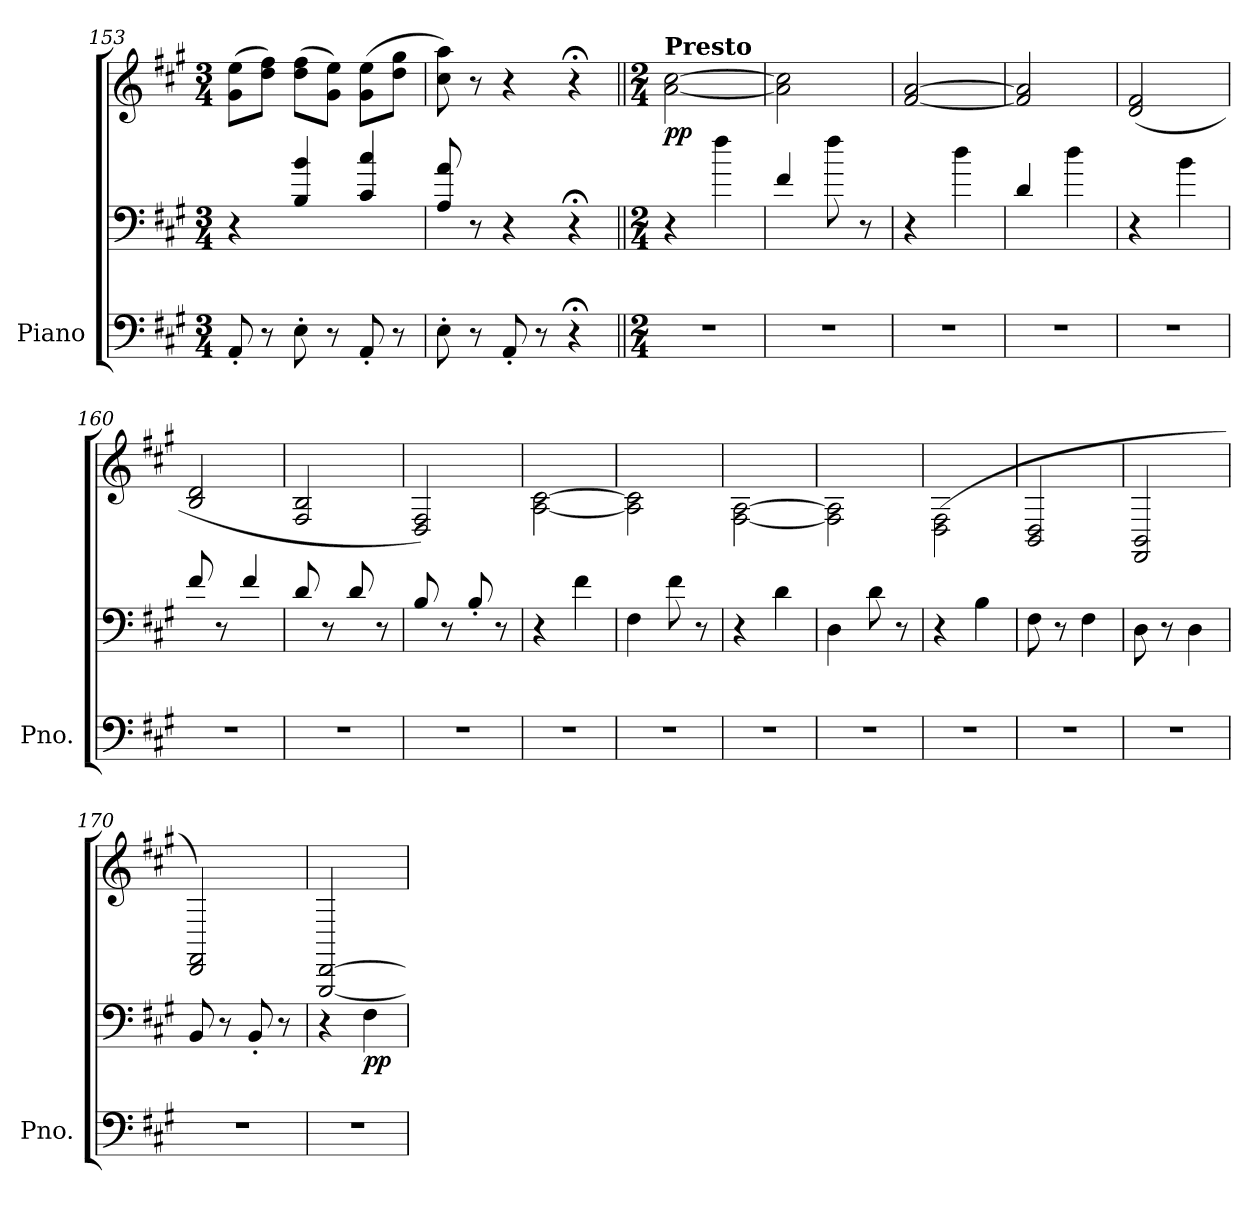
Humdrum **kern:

**kern	**kern	**kern	**dynam
*part1	*part1	*part1	*part1
*staff3	*staff2	*staff1	*staff1/2/3
*I"Piano	*	*	*
*I'Pno.	*	*	*
*clefF4	*clefF4	*clefG2	*
*k[f#c#g#]	*k[f#c#g#]	*k[f#c#g#]	*
*M3/4	*M3/4	*M3/4	*
*MM156	*MM156	*MM156	*
=153	=153	=153	=153
8AA'/	4r	(>8g#\ 8ee\L	.
*	*	*MM153	*
8r	.	8dd\ 8ff#\J)	.
*	*	*MM150	*
8E'\	4B/ 4b/	(>8dd\ 8ff#\L	.
*	*	*MM147	*
8r	.	8g#\ 8ee\J)	.
*	*	*MM141	*
8AA'/	4c#/ 4cc#/	(>8g#\ 8ee\L	.
*	*	*MM135	*
8r	.	8dd\ 8gg#\J	.
=154	=154	=154	=154
*	*	*MM129	*
8E'\	8A/ 8a/	8cc#\ 8aa\)	.
8r	8r	8r	.
8AA'/	4r	4r	.
8r	.	.	.
4r;<	4r;<	4r;<	.
=155||	=155||	=155||	=155||
*M2/4	*M2/4	*M2/4	*
*	*	*MM168	*
!	!	!LO:TX:a:B:t=Presto	!
!	!	!	!LO:DY:b
!	!	!	!LO:DY:n=1:b
2r	4r	[2a\ [2cc#\	p p
.	4ff#\	.	.
=156	=156	=156	=156
2r	4f#/	2a\] 2cc#\]	.
.	8ff#\	.	.
.	8r	.	.
=157	=157	=157	=157
2r	4r	[2f#/ [2a/	.
.	4dd\	.	.
=158	=158	=158	=158
2r	4d/	2f#/] 2a/]	.
.	4dd\	.	.
=159	=159	=159	=159
2r	4r	(>2d/ 2f#/	.
.	4b\	.	.
=160	=160	=160	=160
2r	8f#/	2B/ 2d/	.
.	8r	.	.
.	4f#/	.	.
=161	=161	=161	=161
2r	8d/	2F#/ 2B/	.
.	8r	.	.
.	8d/	.	.
.	8r	.	.
!!LO:LB:g=z
=162	=162	=162	=162
2r	8B/	2D/ 2F#/)	.
.	8r	.	.
.	8B'/	.	.
.	8r	.	.
=163	=163	=163	=163
2r	4r	[2A\ [2c#\	.
.	4f#\	.	.
=164	=164	=164	=164
2r	4F#\	2A\] 2c#\]	.
.	8f#\	.	.
.	8r	.	.
=165	=165	=165	=165
2r	4r	[2F#\ [2A\	.
.	4d\	.	.
=166	=166	=166	=166
2r	4D\	2F#\] 2A\]	.
.	8d\	.	.
.	8r	.	.
=167	=167	=167	=167
2r	4r	(>2D\ 2F#\	.
.	4B\	.	.
=168	=168	=168	=168
2r	8F#\	2BB/ 2D/	.
.	8r	.	.
.	4F#\	.	.
=169	=169	=169	=169
2r	8D\	2FF#/ 2BB/	.
.	8r	.	.
.	4D\	.	.
=170	=170	=170	=170
2r	8BB/	2DD/ 2FF#/)	.
.	8r	.	.
.	8BB'/	.	.
.	8r	.	.
=171	=171	=171	=171
2r	4r	[2GGG#/ [2DD/	.
!	!	!	!LO:DY:b=2
.	4F#\	.	pp
=	=	=	=
*-	*-	*-	*-
